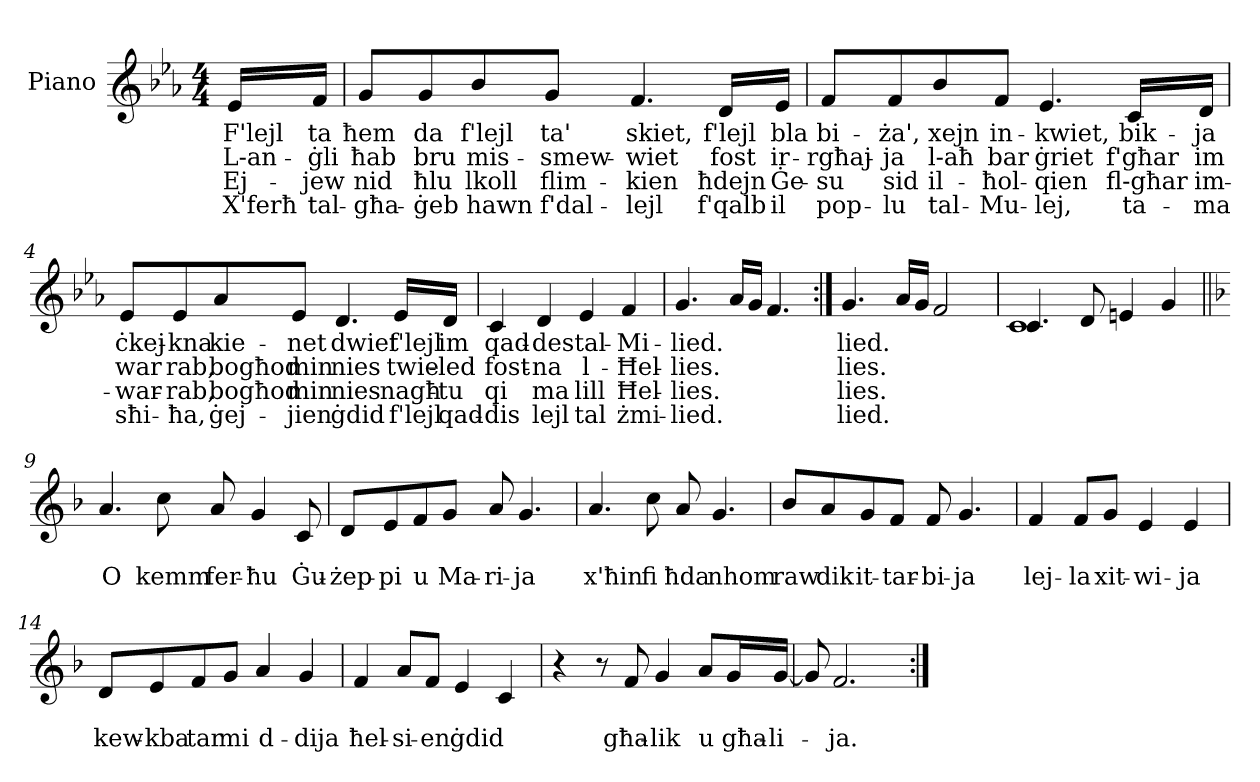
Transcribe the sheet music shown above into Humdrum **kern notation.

**kern	**text	**text	**text	**text
*part1	*part1	*part1	*part1	*part1
*staff1	*staff1	*staff1	*staff1	*staff1
*I"Piano	*	*	*	*
*I'Pno.	*	*	*	*
*clefG2	*	*	*	*
*k[b-e-a-]	*	*	*	*
*M4/4	*	*	*	*
=1	=1	=1	=1	=1
16e-/LL	F'lejl	L-an-	Ej-	X'ferħ
16f/JJ	ta	-ġli	-jew	tal-
=2	=2	=2	=2	=2
8g/L	ħem	ħab	nid	-għa-
8g/	da	bru	ħlu	-ġeb
8b-/	f'lejl	mis-	lkoll	hawn
8g/J	ta'	-smew-	flim-	f'dal-
4.f/	skiet,	-wiet	-kien	-lejl
16d/LL	f'lejl	fost	ħdejn	f'qalb
16e-/JJ	bla	ir-	Ġe-	il
=3	=3	=3	=3	=3
8f/L	bi-	-rgħaj-	-su	pop-
8f/	-ża',	-ja	sid	-lu
8b-/	xejn	l-aħ	il-	tal-
8f/J	in-	bar	-ħol-	-Mu-
4.e-/	-kwiet,	ġriet	-qien	-lej,
16c/LL	bik-	f'għar	fl-għar	ta-
16d/JJ	-ja	im	im-	-ma
=4	=4	=4	=4	=4
8e-/L	ċkej-	war	-war-	sħi-
8e-/	-kna	rab,	-rab,	-ħa,
8a-/	kie-	bogħod	bogħod	ġej-
8e-/J	-net	min	min	-jien
4.d/	dwiet	nies	nies	ġdid
16e-/LL	f'lejl	twie-	nagħ-	f'lejl
16d/JJ	im	-led	-tu	qad-
=5	=5	=5	=5	=5
4c/	qad-	fost-	qi	-dis
4d/	-des	-na	ma	lejl
4e-/	tal-	l-	lill	tal
4f/	-Mi-	-Ħel-	Ħel-	żmi-
=6	=6	=6	=6	=6
4.g/	-lied.	-lies.	-lies.	-lied.
16a-/LL	.	.	.	.
16g/JJ	.	.	.	.
4.f/	.	.	.	.
=7:|!	=7:|!	=7:|!	=7:|!	=7:|!
4.g/	lied.	lies.	lies.	lied.
16a-/LL	.	.	.	.
16g/JJ	.	.	.	.
2f/	.	.	.	.
=8	=8	=8	=8	=8
*^	*	*	*	*
4.c/	1c	.	.	.	.
8d/	.	.	.	.	.
4en/	.	.	.	.	.
4g/	.	.	.	.	.
*v	*v	*	*	*	*
=9||	=9||	=9||	=9||	=9||
*k[b-]	*	*	*	*
4.a/	.	O	.	.
8cc\	.	kemm	.	.
8a/	.	fer-	.	.
4g/	.	-ħu	.	.
8c/	.	Ġu-	.	.
=10	=10	=10	=10	=10
8d/L	.	-żep-	.	.
8e/	.	-pi	.	.
8f/	.	u	.	.
8g/J	.	Ma-	.	.
8a/	.	-ri-	.	.
4.g/	.	-ja	.	.
=11	=11	=11	=11	=11
4.a/	.	x'ħin	.	.
8cc\	.	fi	.	.
8a/	.	ħda	.	.
4.g/	.	nhom	.	.
=12	=12	=12	=12	=12
8b-/L	.	raw	.	.
8a/	.	dik	.	.
8g/	.	it-	.	.
8f/J	.	-tar-	.	.
8f/	.	-bi-	.	.
4.g/	.	-ja	.	.
=13	=13	=13	=13	=13
4f/	.	lej-	.	.
8f/L	.	-la	.	.
8g/J	.	xit-	.	.
4e/	.	-wi-	.	.
4e/	.	-ja	.	.
=14	=14	=14	=14	=14
8d/L	.	kew-	.	.
8e/	.	-kba	.	.
8f/	.	tar	.	.
8g/J	.	mi	.	.
4a/	.	d-	.	.
4g/	.	-dija	.	.
=15	=15	=15	=15	=15
4f/	.	ħel-	.	.
8a/L	.	-si-	.	.
8f/J	.	-en	.	.
4e/	.	ġdid	.	.
4c/	.	.	.	.
=16	=16	=16	=16	=16
4r	.	.	.	.
8r	.	.	.	.
8f/	.	għa-	.	.
4g/	.	-lik	.	.
8a/L	.	u	.	.
16g/L	.	għa-	.	.
[16g/JJ	.	-li-	.	.
=17	=17	=17	=17	=17
8g/]	.	.	.	.
2.f/	.	-ja.	.	.
=:|!	=:|!	=:|!	=:|!	=:|!
*-	*-	*-	*-	*-
